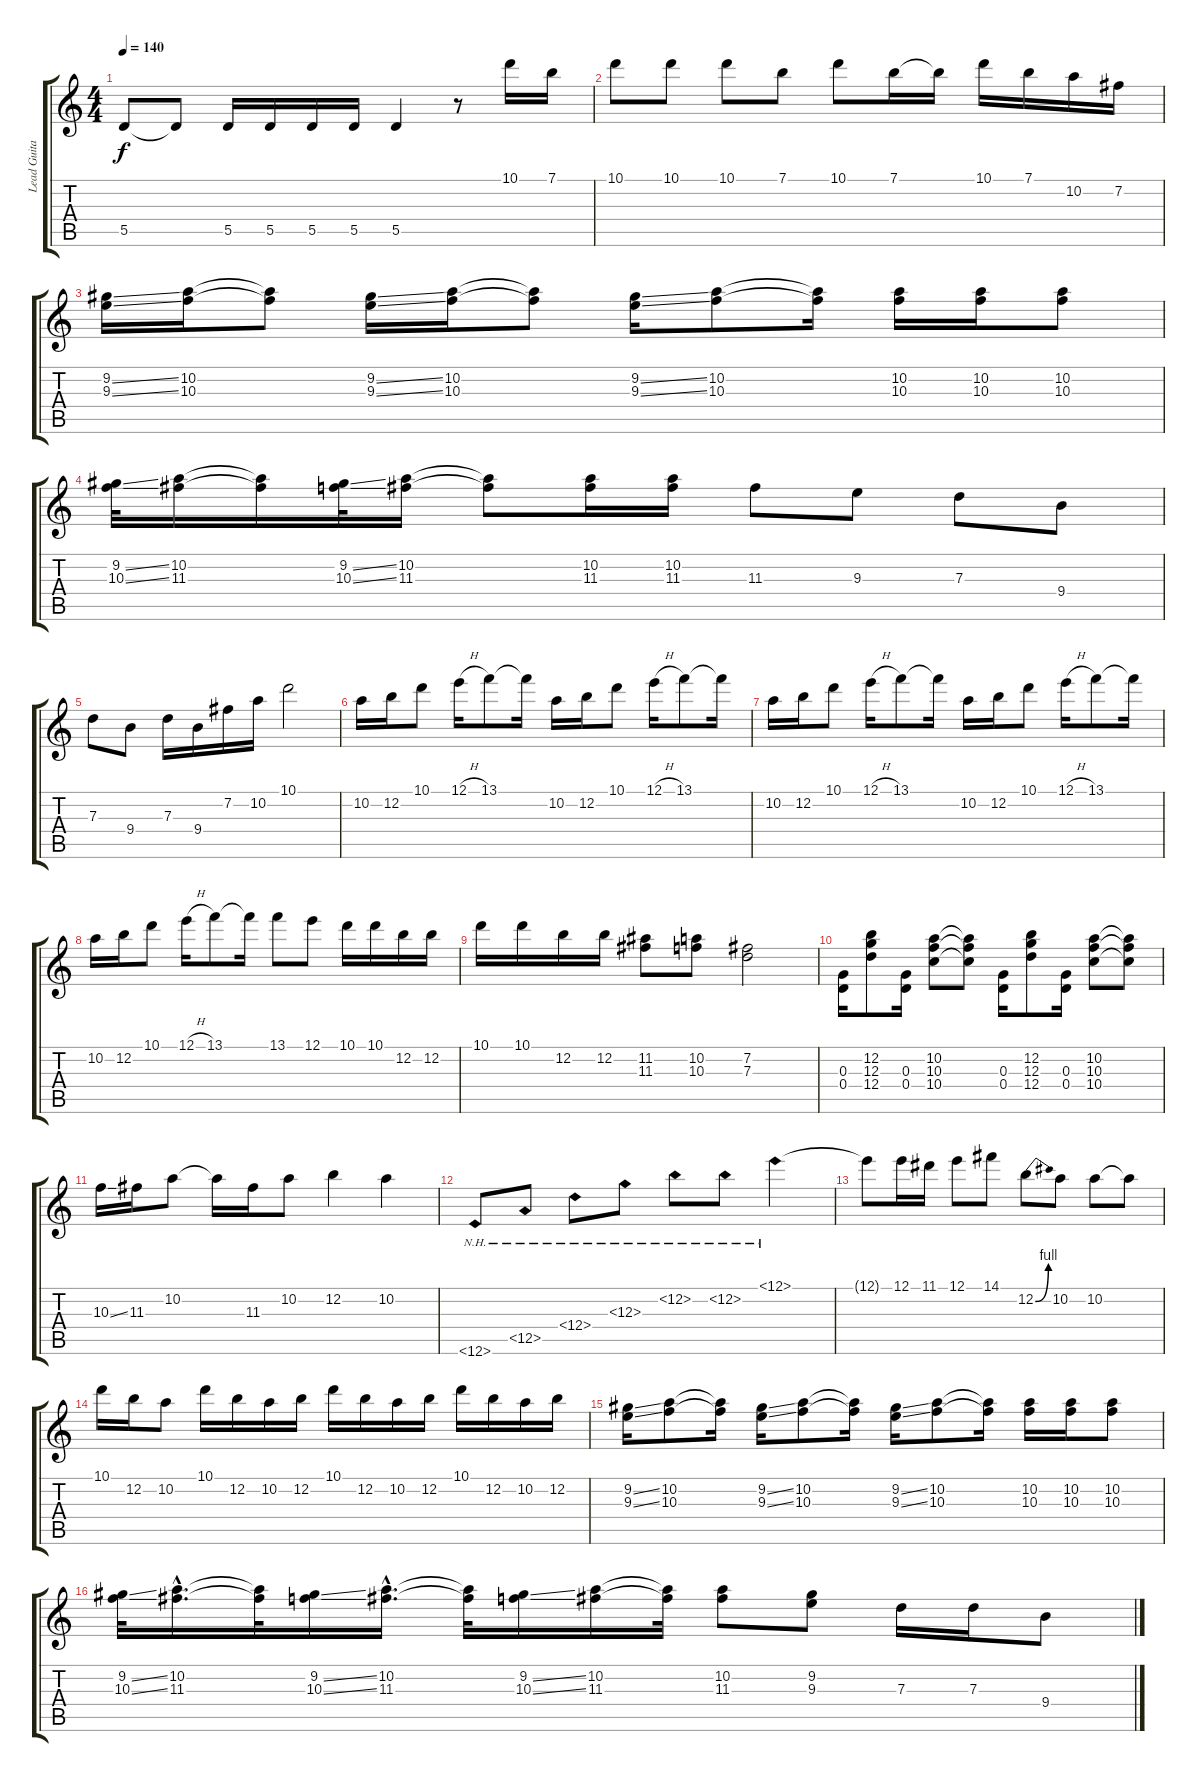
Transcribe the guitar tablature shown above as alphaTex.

\track ("Lead Guitar" "Lead Guita") {instrument acousticguitarsteel}
\staff {score tabs}
\tuning (E4 B3 G3 D3 A2 E2) {hide}
\ts (4 4)
\tempo 140
\clef g2
\ks c
5.5.8{dy f} 5.5{t}.8 5.5.16 5.5.16 5.5.16 5.5.16 5.5.4 r.8 10.1.16 7.1.16 |
10.1.8 10.1.8 10.1.8 7.1.8 10.1.8 7.1.16 7.1{t}.16 10.1.16 7.1.16 10.2.16 7.2.16 |
(9.2{ss} 9.3{ss}).16 (10.2 10.3).16 (10.2{t} 10.3{t}).8 (9.2{ss} 9.3{ss}).16 (10.2 10.3).16 (10.2{t} 10.3{t}).8 (9.2{ss} 9.3{ss}).16 (10.2 10.3).8 (10.2{t} 10.3{t}).16 (10.2 10.3).16 (10.2 10.3).16 (10.2 10.3).8 |
(9.2{ss} 10.3{ss}).32 (10.2 11.3).16 (10.2{t} 11.3{t}).16 (9.2{ss} 10.3{ss}).32 (10.2 11.3).16 (10.2{t} 11.3{t}).8 (10.2 11.3).16 (10.2 11.3).16 11.3.8 9.3.8 7.3.8 9.4.8 |
7.3.8 9.4.8 7.3.16 9.4.16 7.2.16 10.2.16 10.1.2 |
10.2.16 12.2.16 10.1.8 12.1{h}.16 13.1.8 13.1{t}.16 10.2.16 12.2.16 10.1.8 12.1{h}.16 13.1.8 13.1{t}.16 |
10.2.16 12.2.16 10.1.8 12.1{h}.16 13.1.8 13.1{t}.16 10.2.16 12.2.16 10.1.8 12.1{h}.16 13.1.8 13.1{t}.16 |
10.2.16 12.2.16 10.1.8 12.1{h}.16 13.1.8 13.1{t}.16 13.1.8 12.1.8 10.1.16 10.1.16 12.2.16 12.2.16 |
10.1.16 10.1.16 12.2.16 12.2.16 (11.2 11.3).8 (10.2 10.3).8 (7.2 7.3).2 |
(0.3 0.4).16 (12.2 12.3 12.4).8 (0.3 0.4).16 (10.2 10.3 10.4).8 (10.2{t} 10.3{t} 10.4{t}).8 (0.3 0.4).16 (12.2 12.3 12.4).8 (0.3 0.4).16 (10.2 10.3 10.4).8 (10.2{t} 10.3{t} 10.4{t}).8 |
10.3{ss}.16 11.3.16 10.2.8 10.2{t}.16 11.3.16 10.2.8 12.2.4 10.2.4 |
12.6{nh}.8 12.5{nh}.8 12.4{nh}.8 12.3{nh}.8 12.2{nh}.8 12.2{nh}.8 12.1{nh}.4 |
12.1{t}.8 12.1.16 11.1.16 12.1.8 14.1.8 12.2{be (bend 0 0 60 4)}.8 10.2.8 10.2.8 10.2{t}.8 |
10.1.16 12.2.16 10.2.8 10.1.16 12.2.16 10.2.16 12.2.16 10.1.16 12.2.16 10.2.16 12.2.16 10.1.16 12.2.16 10.2.16 12.2.16 |
(9.2{ss} 9.3{ss}).16 (10.2 10.3).8 (10.2{t} 10.3{t}).16 (9.2{ss} 9.3{ss}).16 (10.2 10.3).8 (10.2{t} 10.3{t}).16 (9.2{ss} 9.3{ss}).16 (10.2 10.3).8 (10.2{t} 10.3{t}).16 (10.2 10.3).16 (10.2 10.3).16 (10.2 10.3).8 |
(9.2{ss} 10.3{ss}).32 (10.2{hac} 11.3{hac}).16{d} (10.2{t} 11.3{t}).32 (9.2{ss} 10.3{ss}).16 (10.2{hac} 11.3{hac}).16{d} (10.2{t} 11.3{t}).32 (9.2{ss} 10.3{ss}).16 (10.2 11.3).16 (10.2{t} 11.3{t}).32 (10.2 11.3).8 (9.2 9.3).8 7.3.16 7.3.16 9.4.8
